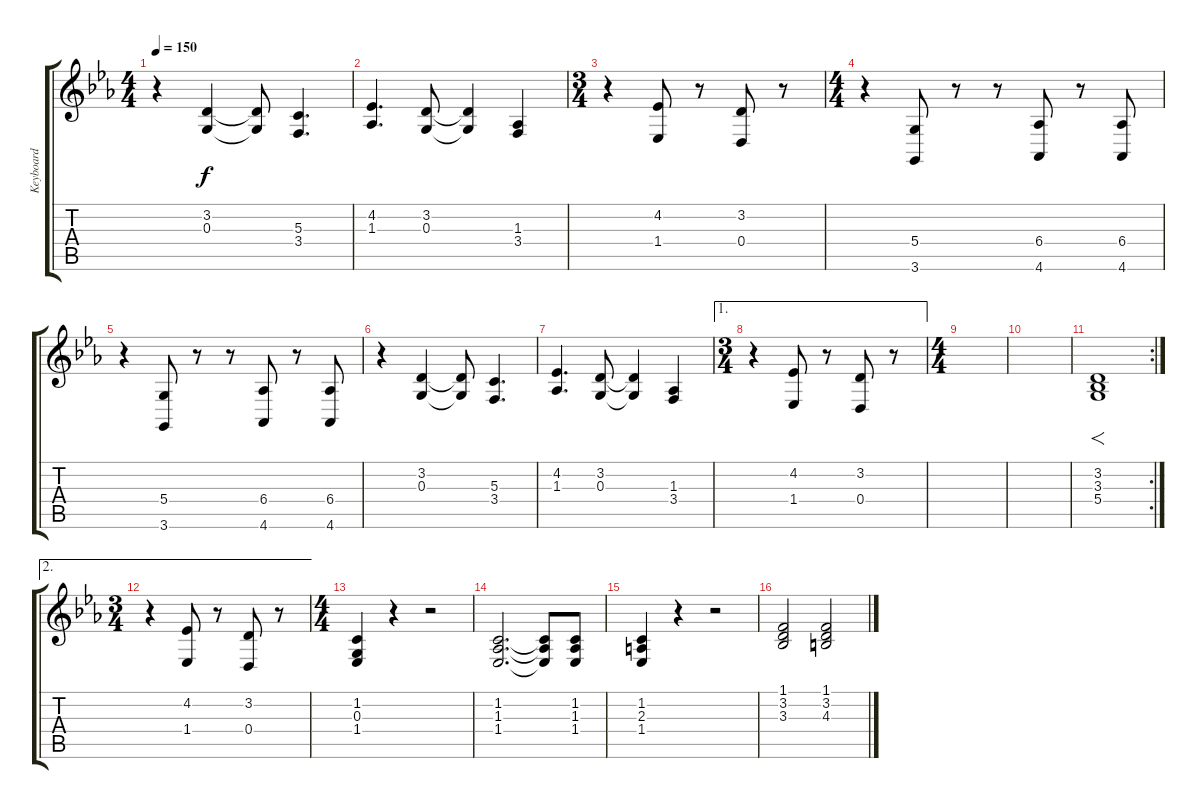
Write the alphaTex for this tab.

\track ("Keyboard" "Keyboard") {instrument churchorgan}
\staff {score tabs}
\tuning (E4 B3 G3 D3 A2 E2) {hide}
\ts (4 4)
\tempo 150
\clef g2
\ks eb
r.4{dy f} (3.2 0.3).4 (3.2{t} 0.3{t}).8 (5.3 3.4).4{d} |
(4.2 1.3).4{d} (3.2 0.3).8 (3.2{t} 0.3{t}).4 (1.3 3.4).4 |
\ts (3 4)
r.4 (4.2 1.4).8 r.8 (3.2 0.4).8 r.8 |
\ts (4 4)
r.4 (5.4 3.6).8 r.8 r.8 (6.4 4.6).8 r.8 (6.4 4.6).8 |
r.4 (5.4 3.6).8 r.8 r.8 (6.4 4.6).8 r.8 (6.4 4.6).8 |
r.4 (3.2 0.3).4 (3.2{t} 0.3{t}).8 (5.3 3.4).4{d} |
(4.2 1.3).4{d} (3.2 0.3).8 (3.2{t} 0.3{t}).4 (1.3 3.4).4 |
\ae 1
\ts (3 4)
r.4 (4.2 1.4).8 r.8 (3.2 0.4).8 r.8 |
\ts (4 4)
|
|
\rc 2
(3.2 3.3 5.4).1{f} |
\ae 2
\ts (3 4)
r.4 (4.2 1.4).8 r.8 (3.2 0.4).8 r.8 |
\ts (4 4)
(1.2 0.3 1.4).4 r.4 r.2 |
(1.2 1.3 1.4).2{d} (1.2{t} 1.3{t} 1.4{t}).8 (1.2 1.3 1.4).8 |
(1.2 2.3 1.4).4 r.4 r.2 |
(1.1 3.2 3.3).2 (1.1 3.2 4.3).2
